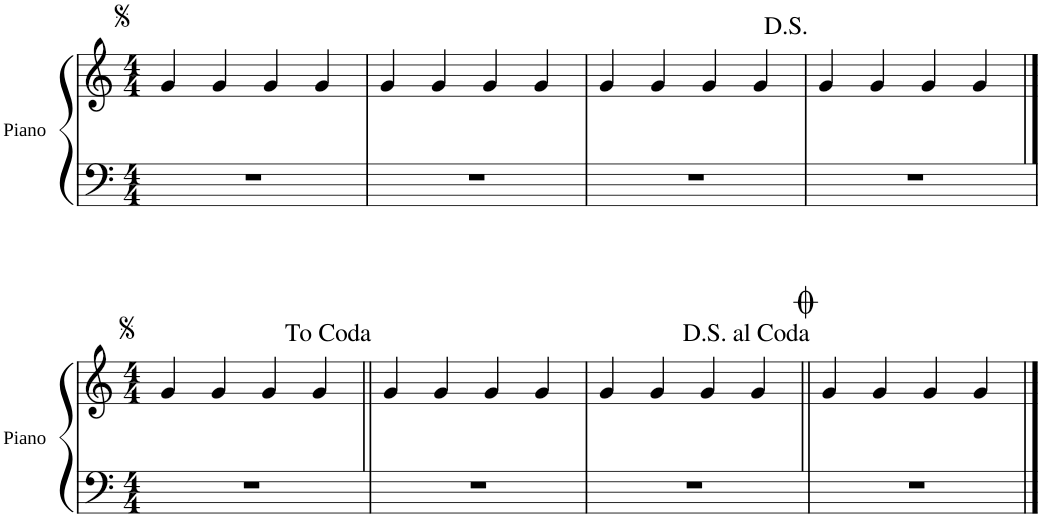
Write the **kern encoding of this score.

**kern	**kern
*part1	*part1
*staff2	*staff1
*I"Piano	*
*I'Pno	*
*clefF4	*clefG2
*k[]	*k[]
*M4/4	*M4/4
=1	=1
1r	4g/
.	4g/
.	4g/
.	4g/
=2	=2
1r	4g/
.	4g/
.	4g/
.	4g/
=3	=3
1r	4g/
.	4g/
.	4g/
.	4g/
=4	=4
1r	4g/
.	4g/
.	4g/
.	4g/
!!LO:LB:g=z
==1	==1
*M4/4	*M4/4
1r	4g/
.	4g/
.	4g/
.	4g/
=2||	=2||
1r	4g/
.	4g/
.	4g/
.	4g/
=3	=3
1r	4g/
.	4g/
.	4g/
.	4g/
=4||	=4||
1r	4g/
.	4g/
.	4g/
.	4g/
==	==
*-	*-
